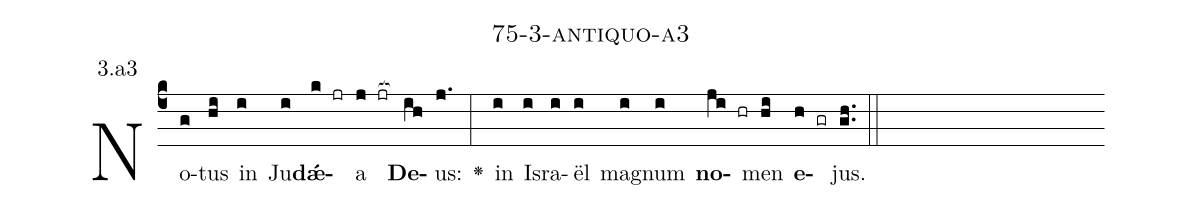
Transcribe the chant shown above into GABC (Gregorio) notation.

name: 75-3-antiquo-a3;
annotation: 3.a3;
%%
(c4)No(g)tus(hi) in(i) Ju(i)<b>dǽ</b>(k jr)a(j jr[ocb:1{]) <b>De</b>(ih[ocb:0}])us:(j.) <v>\greheightstar</v>(:) in(i) Is(i)ra(i)ël(i) ma(i)gnum(i) <b>no</b>(ji hr)men(hi) <b>e</b>(h gr)jus.(gh..) (::)


%E(i) u(i) o(ji) u(hi) a(h) e.(gh..) (::)
